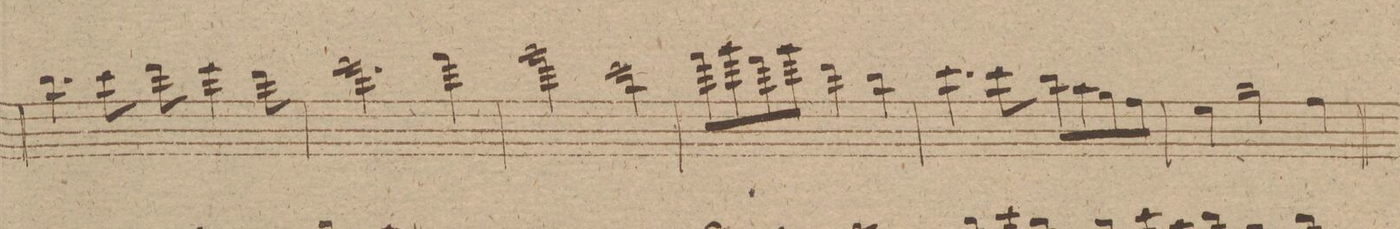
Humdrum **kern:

**kern	**dynam
*I"Flauto 1mo	*
*clefG2	*
*k[f#c#g#d#]	*
*met(c)	*
*M4/4	*
4.bb\	.
8ccc#\	.
8ddd#\	.
4eee\	.
8ddd#\	.
=227	=227
2.eee\	.
4fff#\	.
=228	=228
2ggg#\	.
2ccc#\	.
=229	=229
8fff#\L	.
8ggg#\	.
8eee\	.
8fff#\J	.
4ddd#\	.
4bb\	.
=230	=230
4.ccc#\	.
8ccc#\	.
8bb\L	.
8aa\	.
8gg#\	.
8ff#\J	.
=231	=231
4ee\	.
2gg#\	.
4ff#\	.
=232	=232
*-	*-
